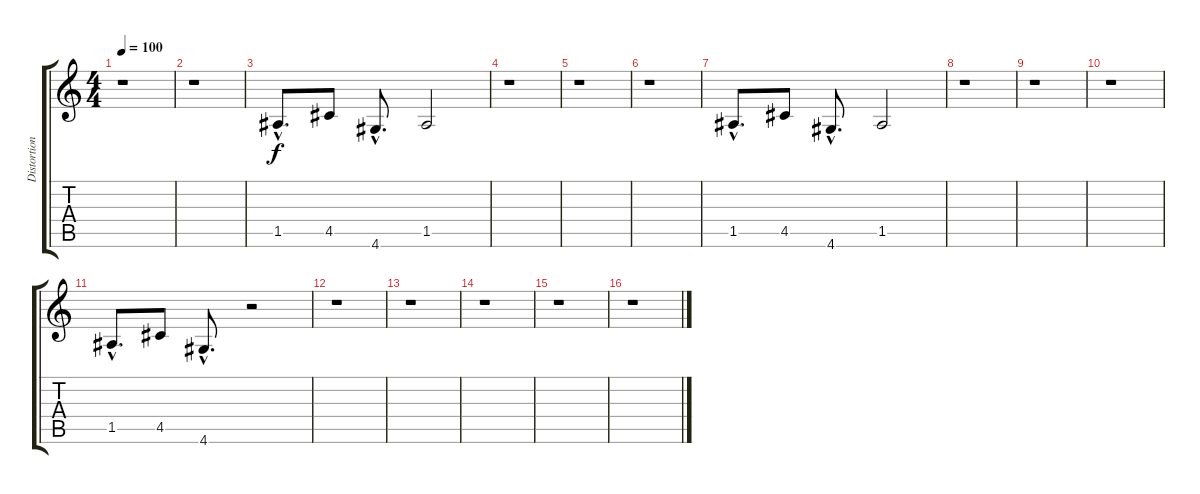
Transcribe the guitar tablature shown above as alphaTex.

\track ("Distortion guitar" "Distortion") {instrument distortionguitar}
\staff {score tabs}
\tuning (E4 B3 G3 D3 A2 E2) {hide}
\ts (4 4)
\tempo 100
\clef g2
\ks c
r.1{dy f} |
r.1 |
1.5{hac}.8{d} 4.5.8 4.6{hac}.8{d} 1.5.2 |
r.1 |
r.1 |
r.1 |
1.5{hac}.8{d} 4.5.8 4.6{hac}.8{d} 1.5.2 |
r.1 |
r.1 |
r.1 |
1.5{hac}.8{d} 4.5.8 4.6{hac}.8{d} r.2 |
r.1 |
r.1 |
r.1 |
r.1 |
r.1
